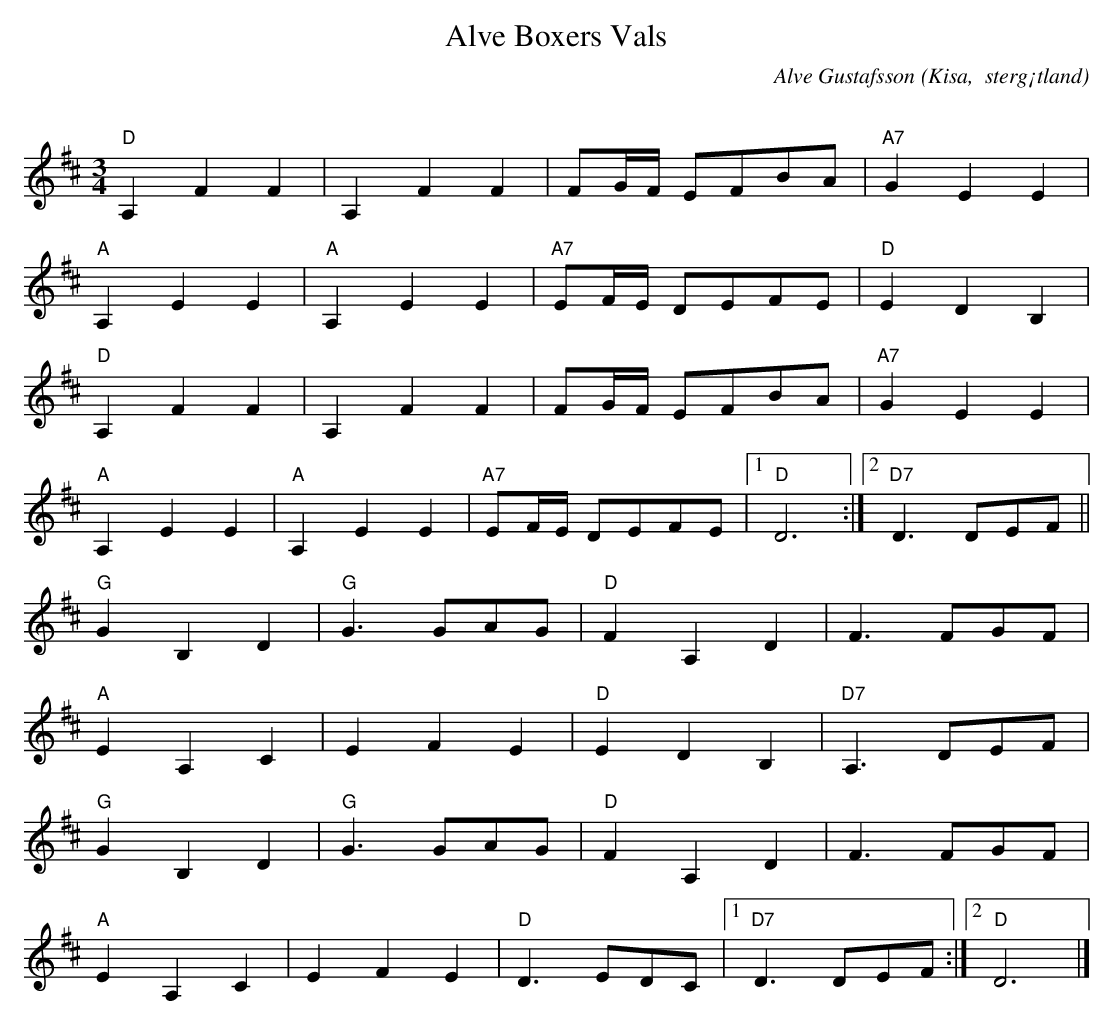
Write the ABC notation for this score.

X:1
T:Alve Boxers Vals
C:Alve Gustafsson
O:Kisa,  sterg¡tland
Q:140
M:3/4
L:1/8
K:D
"D"A,2F2F2|A,2F2F2|FG/F/ EFBA |"A7" G2E2E2|
"A" A,2E2E2 |"A" A,2E2E2|"A7" EF/E/ DEFE |"D" E2D2B,2 |
"D"A,2F2F2|A,2F2F2|FG/F/ EFBA |"A7" G2E2E2|
"A" A,2E2E2 |"A" A,2E2E2|"A7" EF/E/ DEFE |1"D" D6 :|2 "D7" D3 DEF ||
"G" G2B,2D2 |"G" G3 GAG | "D" F2A,2D2 | F3 FGF |
"A" E2A,2 C2 |E2F2E2 |"D" E2D2B,2 |"D7" A,3 DEF |
"G" G2B,2D2 |"G" G3 GAG | "D" F2A,2D2 | F3 FGF |
"A" E2A,2 C2 |E2F2E2 |"D" D3 EDC |1"D7" D3 DEF:|2 "D" D6 |]
